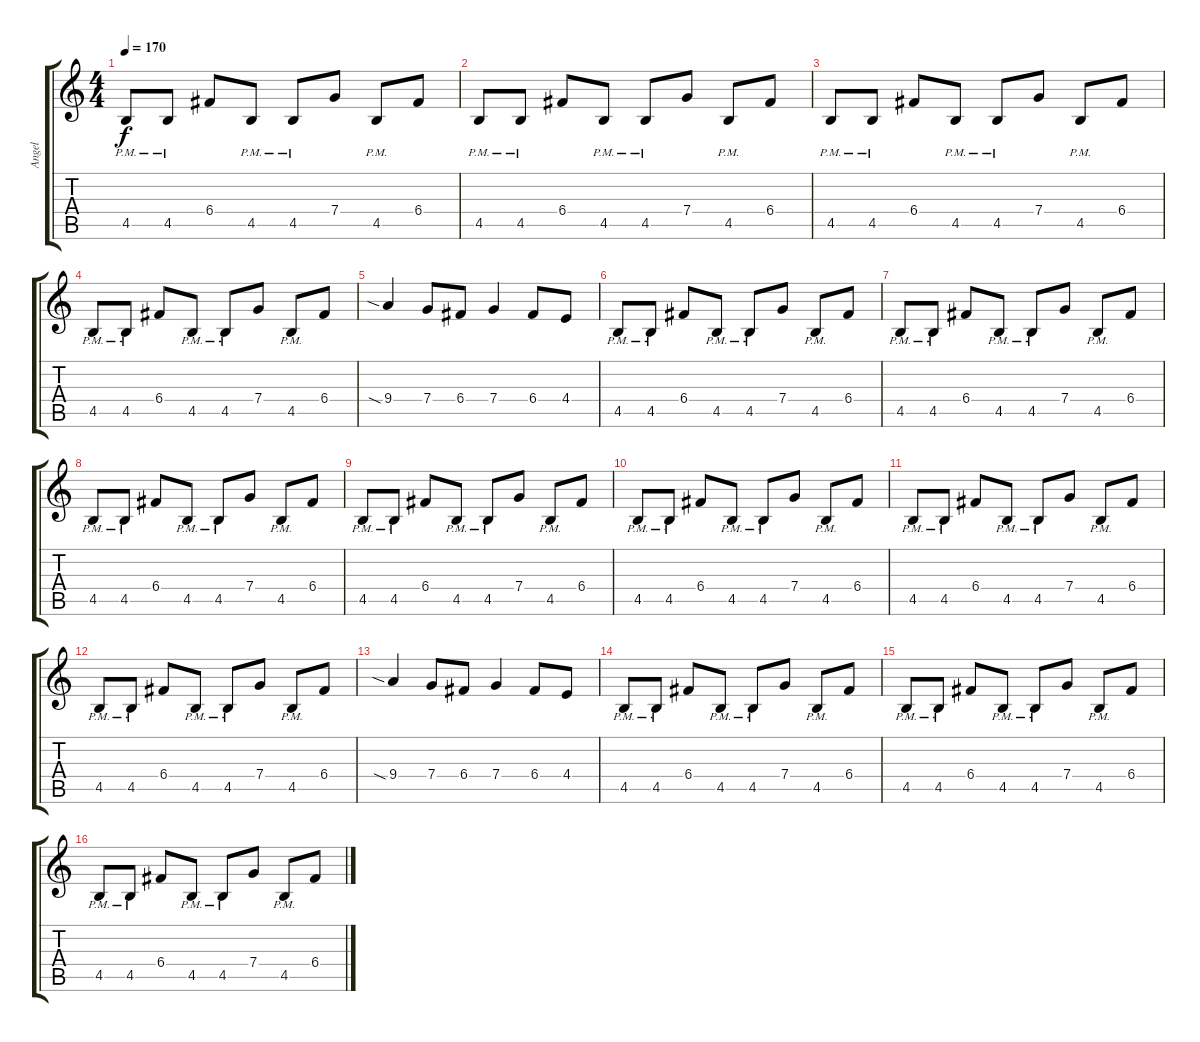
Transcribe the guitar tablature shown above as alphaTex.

\track ("Angel" "Angel") {instrument electricguitarclean}
\staff {score tabs}
\tuning (D4 A3 F3 C3 G2 D2) {hide}
\ts (4 4)
\tempo 170
\clef g2
\ks c
4.5{pm}.8{dy f} 4.5{pm}.8 6.4.8 4.5{pm}.8 4.5{pm}.8 7.4.8 4.5{pm}.8 6.4.8 |
4.5{pm}.8 4.5{pm}.8 6.4.8 4.5{pm}.8 4.5{pm}.8 7.4.8 4.5{pm}.8 6.4.8 |
4.5{pm}.8 4.5{pm}.8 6.4.8 4.5{pm}.8 4.5{pm}.8 7.4.8 4.5{pm}.8 6.4.8 |
4.5{pm}.8 4.5{pm}.8 6.4.8 4.5{pm}.8 4.5{pm}.8 7.4.8 4.5{pm}.8 6.4.8 |
9.4{sia}.4 7.4.8 6.4.8 7.4.4 6.4.8 4.4.8 |
4.5{pm}.8 4.5{pm}.8 6.4.8 4.5{pm}.8 4.5{pm}.8 7.4.8 4.5{pm}.8 6.4.8 |
4.5{pm}.8 4.5{pm}.8 6.4.8 4.5{pm}.8 4.5{pm}.8 7.4.8 4.5{pm}.8 6.4.8 |
4.5{pm}.8 4.5{pm}.8 6.4.8 4.5{pm}.8 4.5{pm}.8 7.4.8 4.5{pm}.8 6.4.8 |
4.5{pm}.8 4.5{pm}.8 6.4.8 4.5{pm}.8 4.5{pm}.8 7.4.8 4.5{pm}.8 6.4.8 |
4.5{pm}.8 4.5{pm}.8 6.4.8 4.5{pm}.8 4.5{pm}.8 7.4.8 4.5{pm}.8 6.4.8 |
4.5{pm}.8 4.5{pm}.8 6.4.8 4.5{pm}.8 4.5{pm}.8 7.4.8 4.5{pm}.8 6.4.8 |
4.5{pm}.8 4.5{pm}.8 6.4.8 4.5{pm}.8 4.5{pm}.8 7.4.8 4.5{pm}.8 6.4.8 |
9.4{sia}.4 7.4.8 6.4.8 7.4.4 6.4.8 4.4.8 |
4.5{pm}.8 4.5{pm}.8 6.4.8 4.5{pm}.8 4.5{pm}.8 7.4.8 4.5{pm}.8 6.4.8 |
4.5{pm}.8 4.5{pm}.8 6.4.8 4.5{pm}.8 4.5{pm}.8 7.4.8 4.5{pm}.8 6.4.8 |
4.5{pm}.8 4.5{pm}.8 6.4.8 4.5{pm}.8 4.5{pm}.8 7.4.8 4.5{pm}.8 6.4.8
